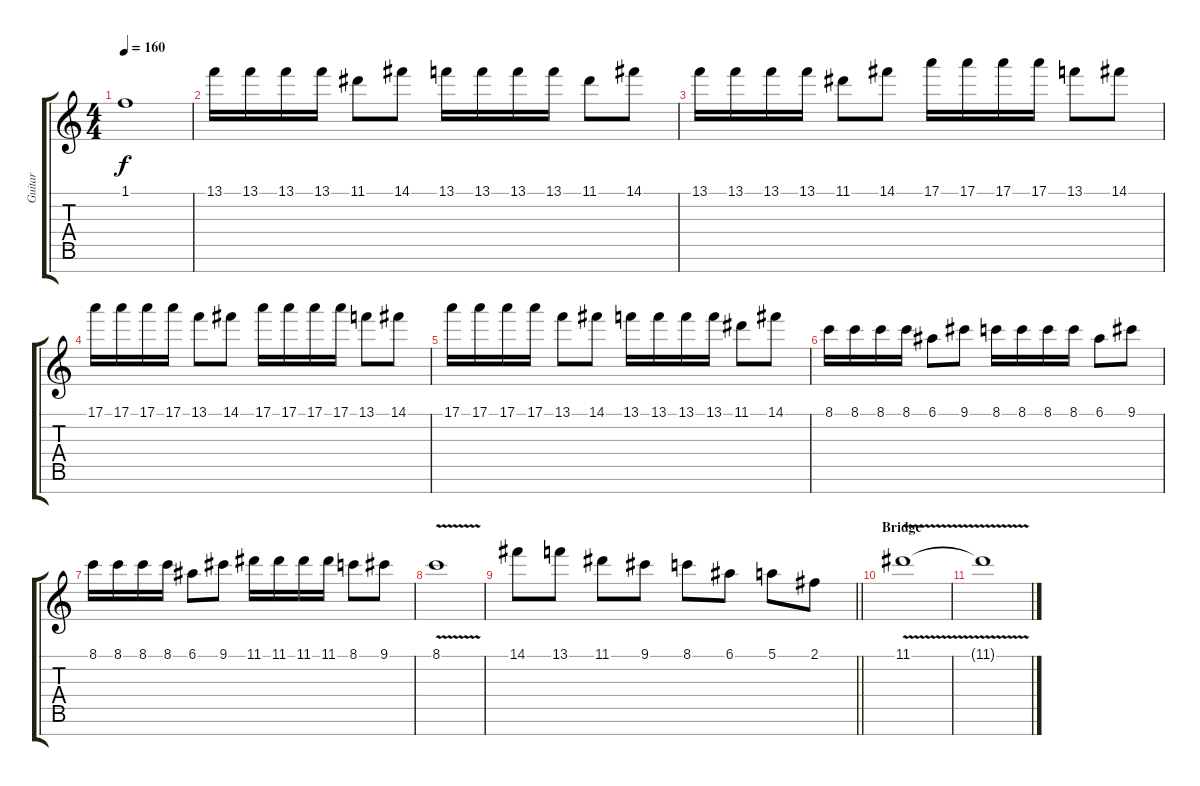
\track ("Guitar" "Guitar") {instrument distortionguitar}
\staff {score tabs}
\tuning (E4 B3 G3 D3 A2 E2 B1) {hide}
\ts (4 4)
\tempo 160
\clef g2
\ks c
1.1{t}.1{dy f} |
13.1.16 13.1.16 13.1.16 13.1.16 11.1.8 14.1.8 13.1.16 13.1.16 13.1.16 13.1.16 11.1.8 14.1.8 |
13.1.16 13.1.16 13.1.16 13.1.16 11.1.8 14.1.8 17.1.16 17.1.16 17.1.16 17.1.16 13.1.8 14.1.8 |
17.1.16 17.1.16 17.1.16 17.1.16 13.1.8 14.1.8 17.1.16 17.1.16 17.1.16 17.1.16 13.1.8 14.1.8 |
17.1.16 17.1.16 17.1.16 17.1.16 13.1.8 14.1.8 13.1.16 13.1.16 13.1.16 13.1.16 11.1.8 14.1.8 |
8.1.16 8.1.16 8.1.16 8.1.16 6.1.8 9.1.8 8.1.16 8.1.16 8.1.16 8.1.16 6.1.8 9.1.8 |
8.1.16 8.1.16 8.1.16 8.1.16 6.1.8 9.1.8 11.1.16 11.1.16 11.1.16 11.1.16 8.1.8 9.1.8 |
8.1{v}.1 |
\barLineRight lightlight
14.1.8 13.1.8 11.1.8 9.1.8 8.1.8 6.1.8 5.1.8 2.1.8 |
\section ("" "Bridge")
11.1{v}.1 |
11.1{t}.1
